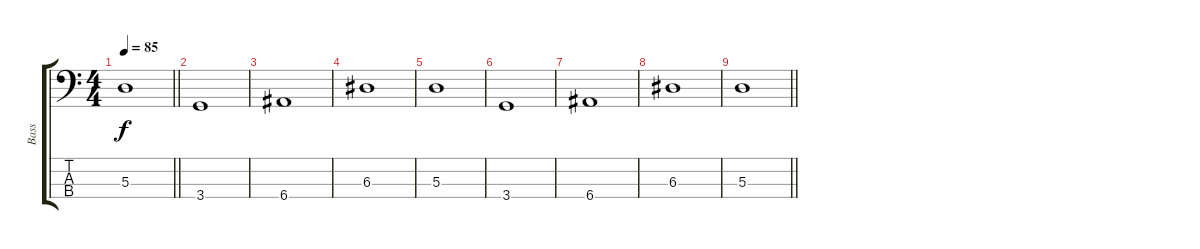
\track ("Bass" "Bass") {instrument electricbassfinger}
\staff {score tabs}
\tuning (G2 D2 A1 E1) {hide}
\ts (4 4)
\tempo 85
\clef f4
\barLineRight lightlight
\ks c
5.3.1{dy f} |
3.4.1 |
6.4.1 |
6.3.1 |
5.3.1 |
3.4.1 |
6.4.1 |
6.3.1 |
\barLineRight lightlight
5.3.1
